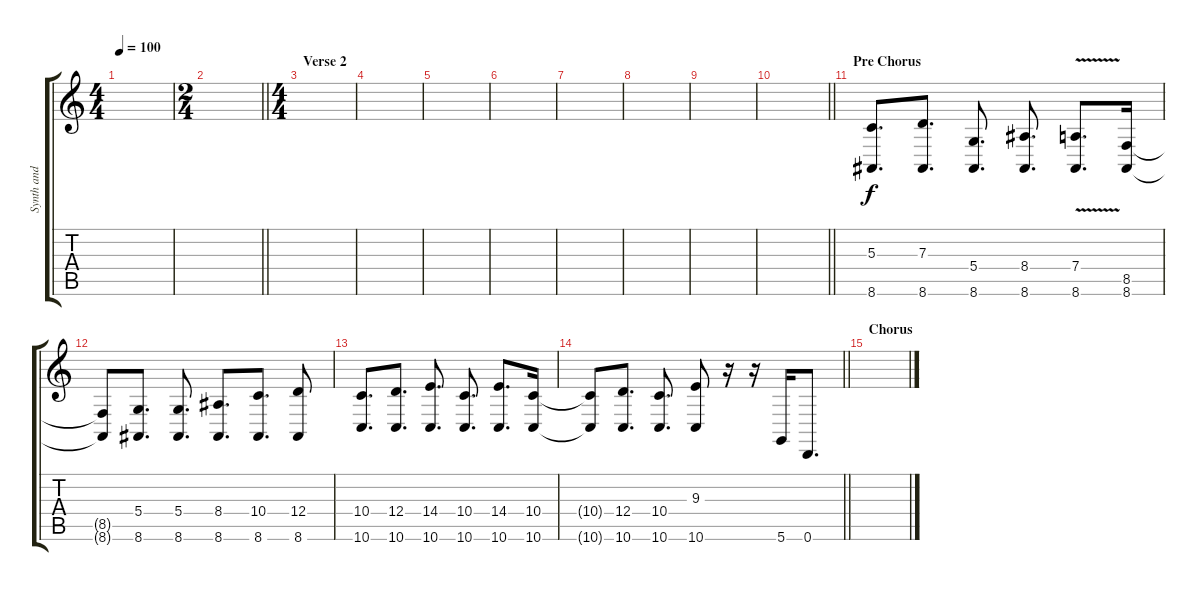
\track ("Synth and Piano" "Synth and ") {instrument electricgrandpiano}
\staff {score tabs}
\tuning (E4 B3 G3 D3 A2 D2) {hide}
\ts (4 4)
\tempo 100
\clef g2
\ks c
|
\ts (2 4)
\barLineRight lightlight
|
\ts (4 4)
\section ("" "Verse 2")
|
|
|
|
|
|
|
\barLineRight lightlight
|
\section ("" "Pre Chorus")
(5.3 8.6).8{d} (7.3 8.6).8{d} (5.4 8.6).8{d} (8.4 8.6).8{d} (7.4{v} 8.6).8{d} (8.5 8.6).16 |
(8.5{t} 8.6{t}).8 (5.4 8.6).8{d} (5.4 8.6).8{d} (8.4 8.6).8{d} (10.4 8.6).8{d} (12.4 8.6).8 |
(10.4 10.6).8{d} (12.4 10.6).8{d} (14.4 10.6).8{d} (10.4 10.6).8{d} (14.4 10.6).8{d} (10.4 10.6).16 |
\barLineRight lightlight
(10.4{t} 10.6{t}).8 (12.4 10.6).8{d} (10.4 10.6).8{d} (9.3 10.6).8 r.16 r.16 5.6.16 0.6.8{d} |
\section ("" "Chorus")
